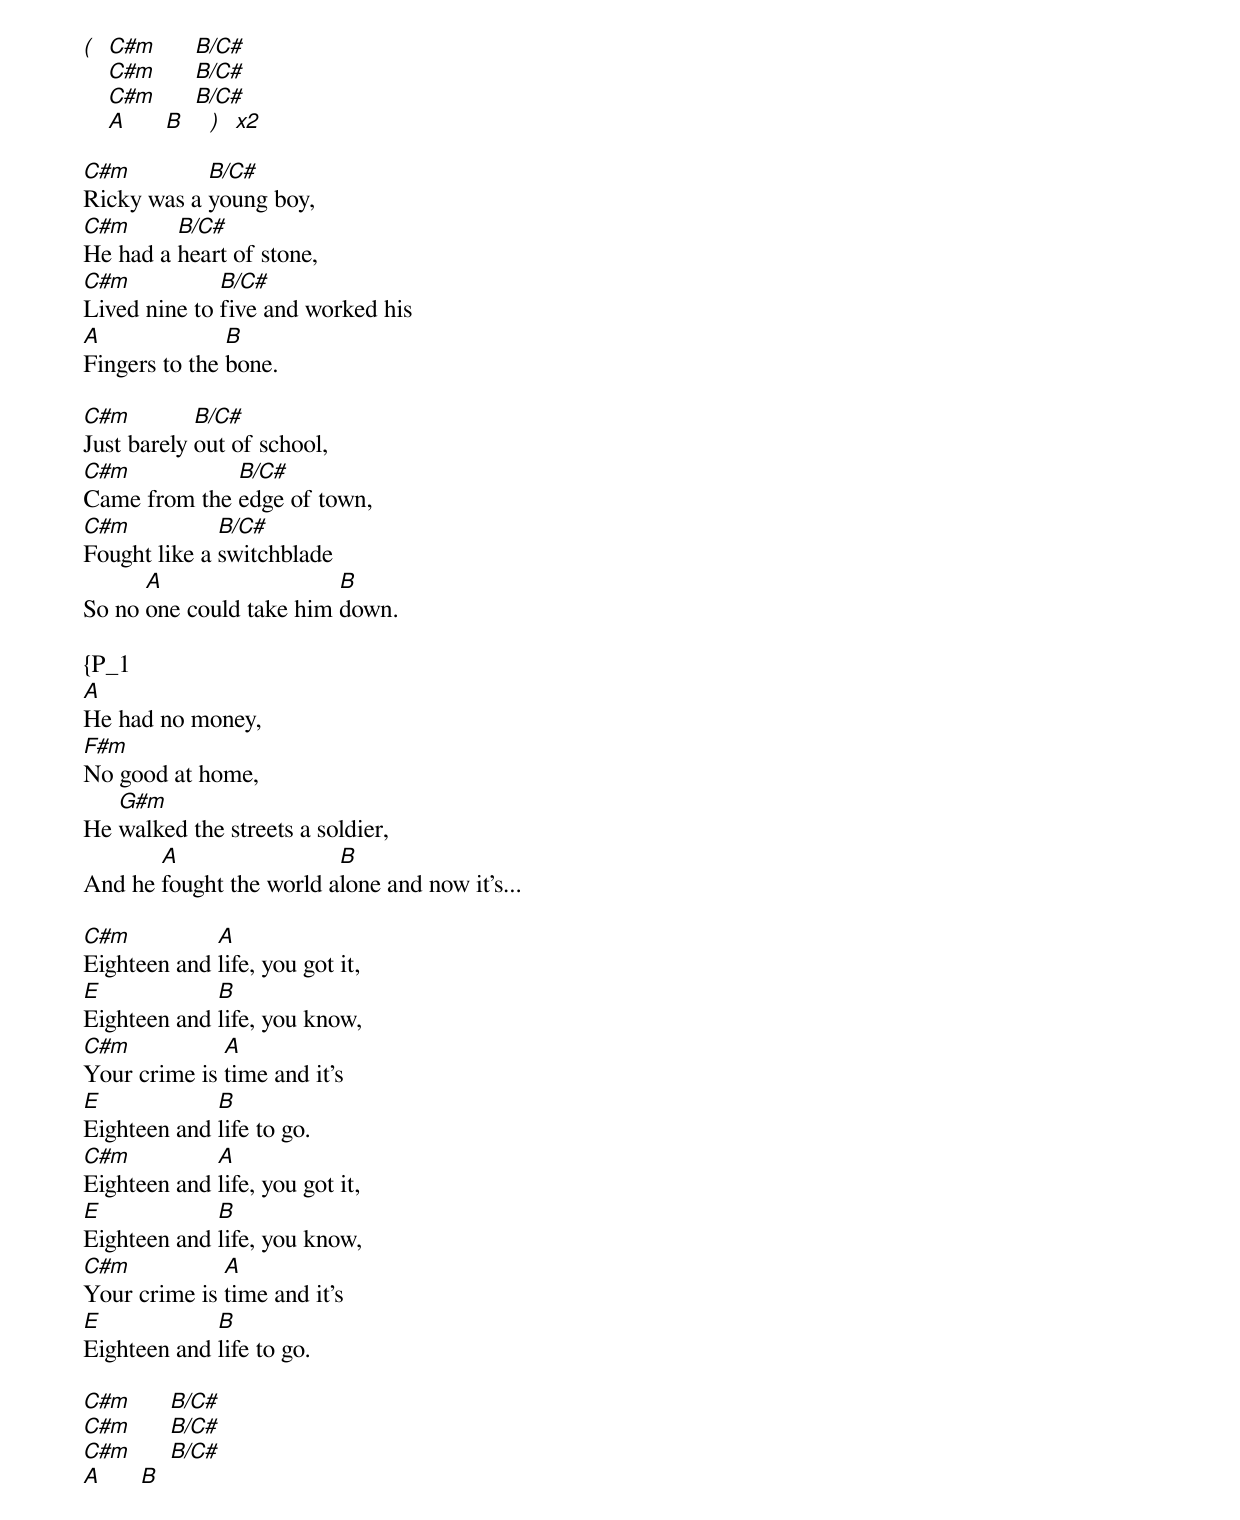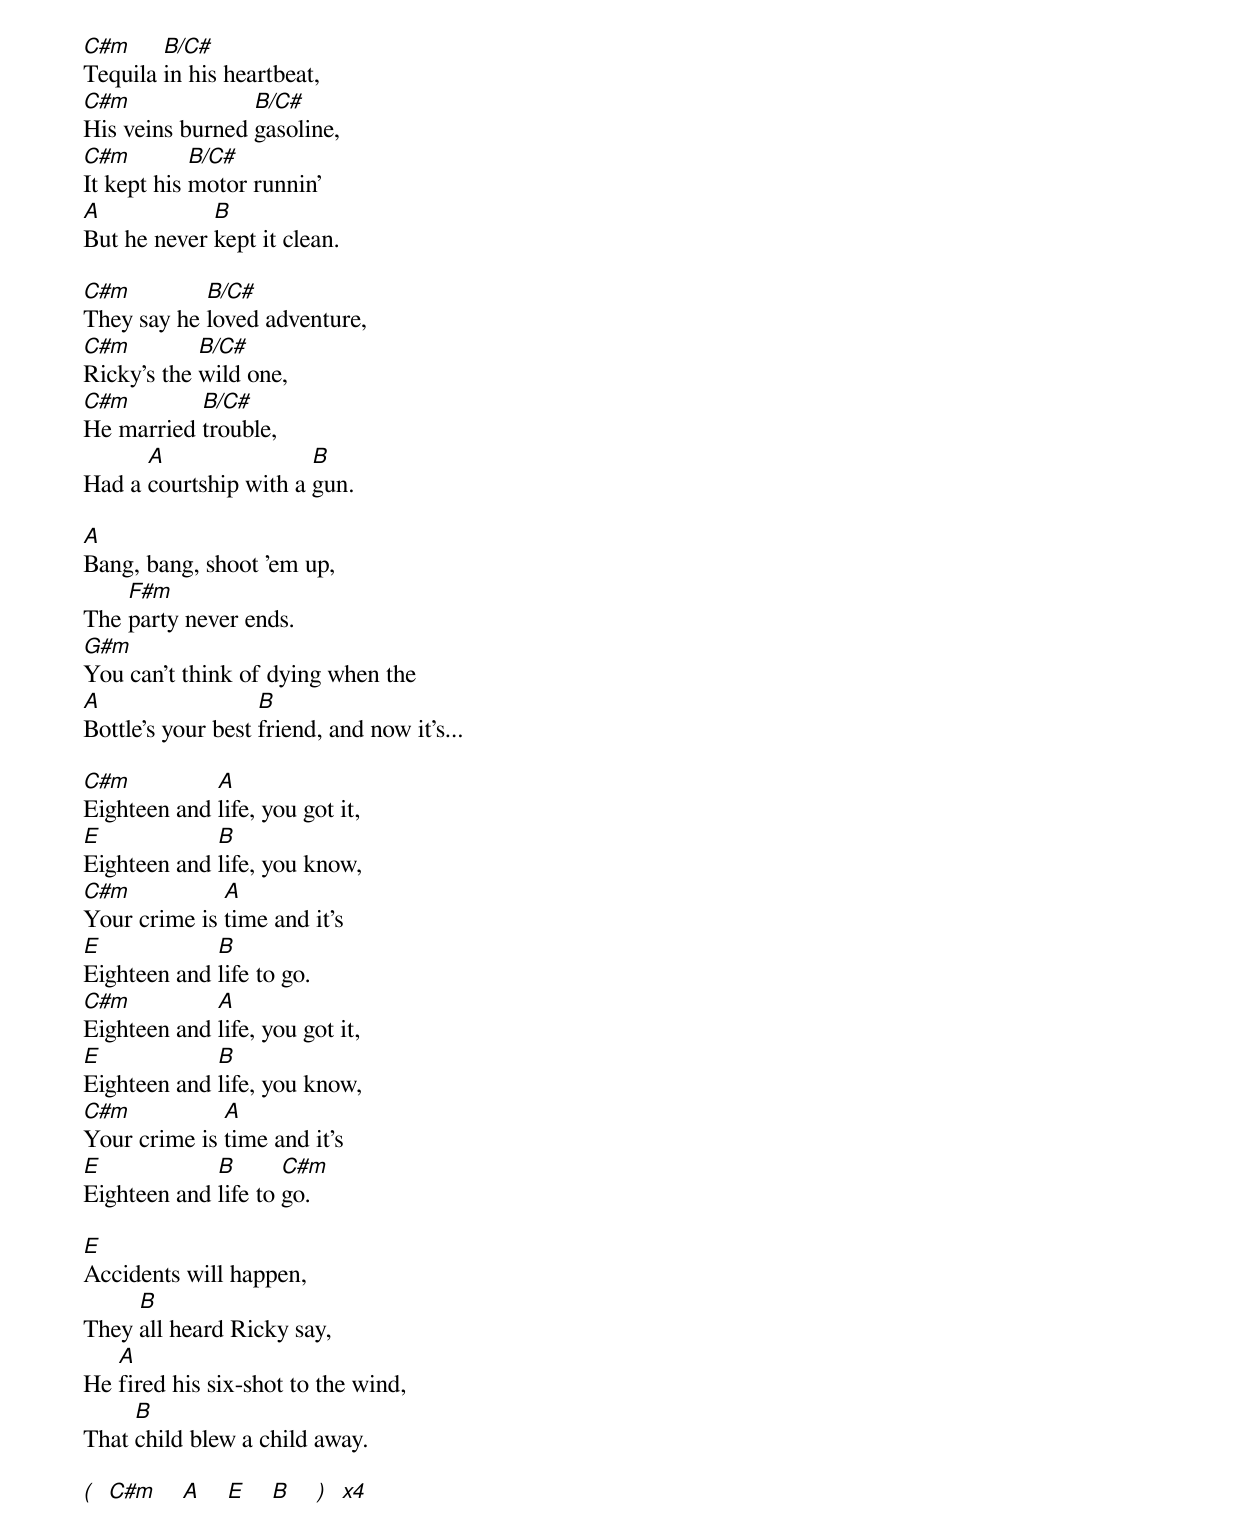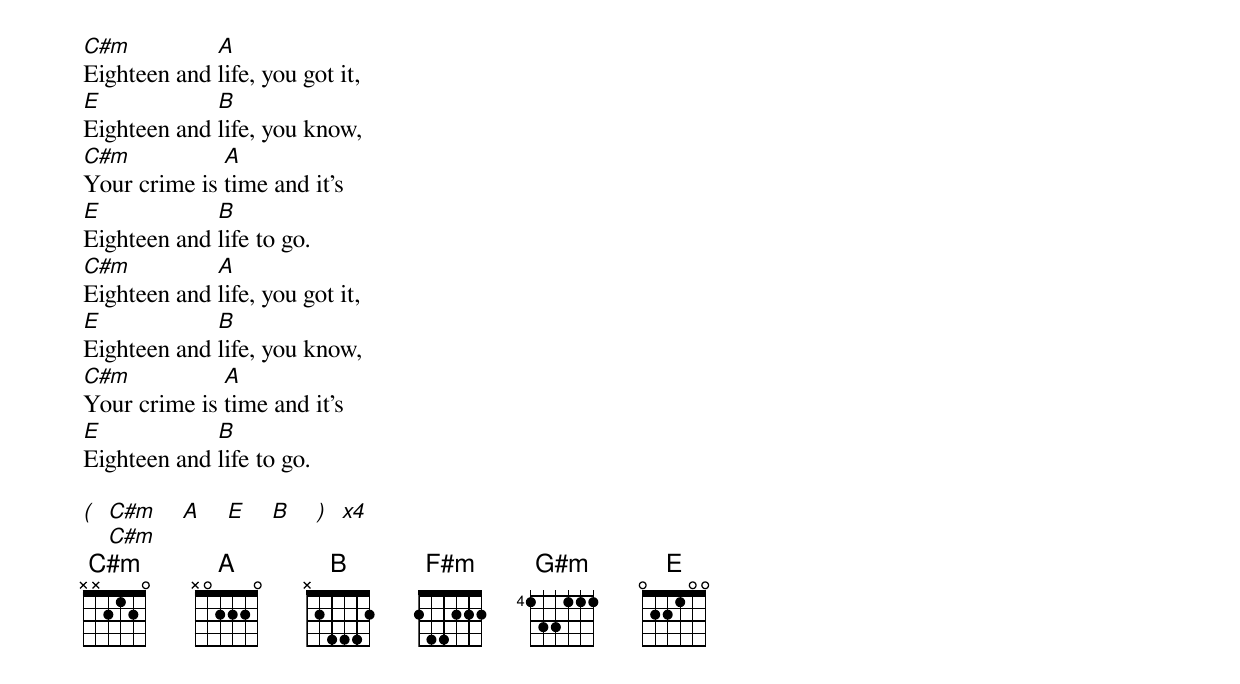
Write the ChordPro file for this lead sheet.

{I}
[(]  [C#m]      [B/C#]
    [C#m]      [B/C#]
    [C#m]      [B/C#]
    [A]      [B]    [)]  [x2]

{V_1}
[C#m]Ricky was a [B/C#]young boy,
[C#m]He had a [B/C#]heart of stone,
[C#m]Lived nine to [B/C#]five and worked his
[A]Fingers to the [B]bone.

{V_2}
[C#m]Just barely [B/C#]out of school,
[C#m]Came from the [B/C#]edge of town,
[C#m]Fought like a [B/C#]switchblade
So no [A]one could take him [B]down.

{P_1
[A]He had no money,
[F#m]No good at home,
He [G#m]walked the streets a soldier,
And he [A]fought the world a[B]lone and now it's...

{C}
[C#m]Eighteen and [A]life, you got it,
[E]Eighteen and [B]life, you know,
[C#m]Your crime is [A]time and it's
[E]Eighteen and [B]life to go.
[C#m]Eighteen and [A]life, you got it,
[E]Eighteen and [B]life, you know,
[C#m]Your crime is [A]time and it's
[E]Eighteen and [B]life to go.

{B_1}
[C#m]      [B/C#]
[C#m]      [B/C#]
[C#m]      [B/C#]
[A]      [B]

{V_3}
[C#m]Tequila [B/C#]in his heartbeat,
[C#m]His veins burned [B/C#]gasoline,
[C#m]It kept his [B/C#]motor runnin'
[A]But he never [B]kept it clean.

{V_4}
[C#m]They say he [B/C#]loved adventure,
[C#m]Ricky's the [B/C#]wild one,
[C#m]He married [B/C#]trouble,
Had a [A]courtship with a [B]gun.

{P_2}
[A]Bang, bang, shoot 'em up,
The [F#m]party never ends.
[G#m]You can't think of dying when the
[A]Bottle's your best [B]friend, and now it's...

{C}
[C#m]Eighteen and [A]life, you got it,
[E]Eighteen and [B]life, you know,
[C#m]Your crime is [A]time and it's
[E]Eighteen and [B]life to go.
[C#m]Eighteen and [A]life, you got it,
[E]Eighteen and [B]life, you know,
[C#m]Your crime is [A]time and it's
[E]Eighteen and [B]life to [C#m]go.

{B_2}
[E]Accidents will happen,
They [B]all heard Ricky say,
He [A]fired his six-shot to the wind,
That [B]child blew a child away.

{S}
[(]  [C#m]    [A]    [E]    [B]    [)]  [x4]

{C}
[C#m]Eighteen and [A]life, you got it,
[E]Eighteen and [B]life, you know,
[C#m]Your crime is [A]time and it's
[E]Eighteen and [B]life to go.
[C#m]Eighteen and [A]life, you got it,
[E]Eighteen and [B]life, you know,
[C#m]Your crime is [A]time and it's
[E]Eighteen and [B]life to go.

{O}
[(]  [C#m]    [A]    [E]    [B]    [)]  [x4]
    [C#m]
